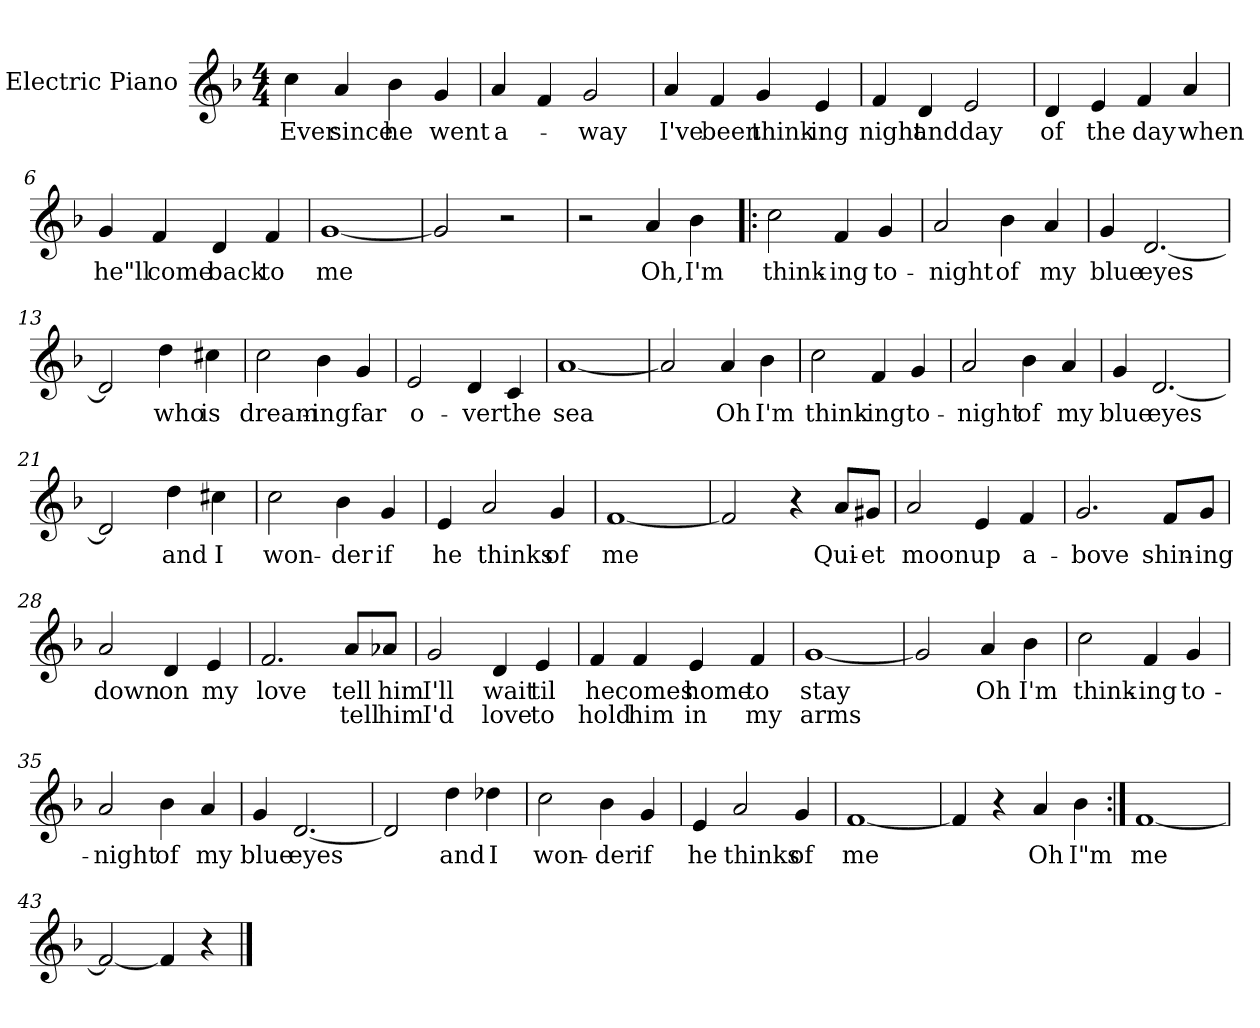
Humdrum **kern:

**kern	**text	**text
*part1	*part1	*part1
*staff1	*staff1	*staff1
*I"Electric Piano	*	*
*I'E.Pno	*	*
*clefG2	*	*
*k[b-]	*	*
*F:	*	*
*M4/4	*	*
=1	=1	=1
4cc\	Ever	.
4a/	since	.
4b-\	he	.
4g/	went	.
=2	=2	=2
4a/	a-	.
4f/	.	.
2g/	-way	.
=3	=3	=3
4a/	I've	.
4f/	been	.
4g/	think-	.
4e/	-ing	.
=4	=4	=4
4f/	night	.
4d/	and	.
2e/	day	.
!!LO:LB:g=z
=5	=5	=5
4d/	of	.
4e/	the	.
4f/	day	.
4a/	when	.
=6	=6	=6
4g/	he"ll	.
4f/	come	.
4d/	back	.
4f/	to	.
=7	=7	=7
[1g	me	.
=8	=8	=8
2g/]	.	.
2r	.	.
!!LO:LB:g=z
=9	=9	=9
2r	.	.
4a/	Oh,	.
4b-\	I'm	.
=10!|:	=10!|:	=10!|:
2cc\	think-	.
4f/	-ing	.
4g/	to-	.
=11	=11	=11
2a/	-night	.
4b-\	of	.
4a/	my	.
=12	=12	=12
4g/	blue	.
[2.d/	eyes	.
=13	=13	=13
2d/]	.	.
4dd\	who	.
4cc#X\	is	.
!!LO:LB:g=z
=14	=14	=14
2cc\	dream-	.
4b-\	-ing	.
4g/	far	.
=15	=15	=15
2e/	o-	.
4d/	-ver	.
4c/	the	.
=16	=16	=16
[1a	sea	.
=17	=17	=17
2a/]	.	.
4a/	Oh	.
4b-\	I'm	.
!!LO:LB:g=z
=18	=18	=18
2cc\	think-	.
4f/	-ing	.
4g/	to-	.
=19	=19	=19
2a/	-night	.
4b-\	of	.
4a/	my	.
=20	=20	=20
4g/	blue	.
[2.d/	eyes	.
=21	=21	=21
2d/]	.	.
4dd\	and	.
4cc#X\	I	.
=22	=22	=22
2cc\	won-	.
4b-\	-der	.
4g/	if	.
=23	=23	=23
4e/	he	.
2a/	thinks	.
4g/	of	.
=24	=24	=24
[1f	me	.
=25	=25	=25
2f/]	.	.
4r	.	.
8a/L	Qui-	.
8g#X/J	-et	.
!!LO:LB:g=z
=26	=26	=26
2a/	moon	.
4e/	up	.
4f/	a-	.
=27	=27	=27
2.g/	-bove	.
8f/L	shin-	.
8g/J	-ing	.
=28	=28	=28
2a/	down	.
4d/	on	.
4e/	my	.
=29	=29	=29
2.f/	love	.
8a/L	tell	tell
8a-X/J	him	him
=30	=30	=30
2g/	I'll	I'd
4d/	wait	love
4e/	til	to
=31	=31	=31
4f/	he	hold
4f/	comes	him
4e/	home	in
4f/	to	my
=32	=32	=32
[1g	stay	arms
=33	=33	=33
2g/]	.	.
4a/	Oh	.
4b-\	I'm	.
!!LO:LB:g=z
=34	=34	=34
2cc\	think-	.
4f/	-ing	.
4g/	to-	.
=35	=35	=35
2a/	-night	.
4b-\	of	.
4a/	my	.
=36	=36	=36
4g/	blue	.
[2.d/	eyes	.
=37	=37	=37
2d/]	.	.
4dd\	and	.
4dd-X\	I	.
!!LO:LB:g=z
=38	=38	=38
2cc\	won-	.
4b-\	-der	.
4g/	if	.
=39	=39	=39
4e/	he	.
2a/	thinks	.
4g/	of	.
=40	=40	=40
[1f	me	.
=41	=41	=41
4f/]	.	.
4r	.	.
4a/	Oh	.
4b-\	I"m	.
=42:|!	=42:|!	=42:|!
[1f	me	.
=43	=43	=43
2f/_	.	.
4f/]	.	.
4r	.	.
==	==	==
*-	*-	*-
